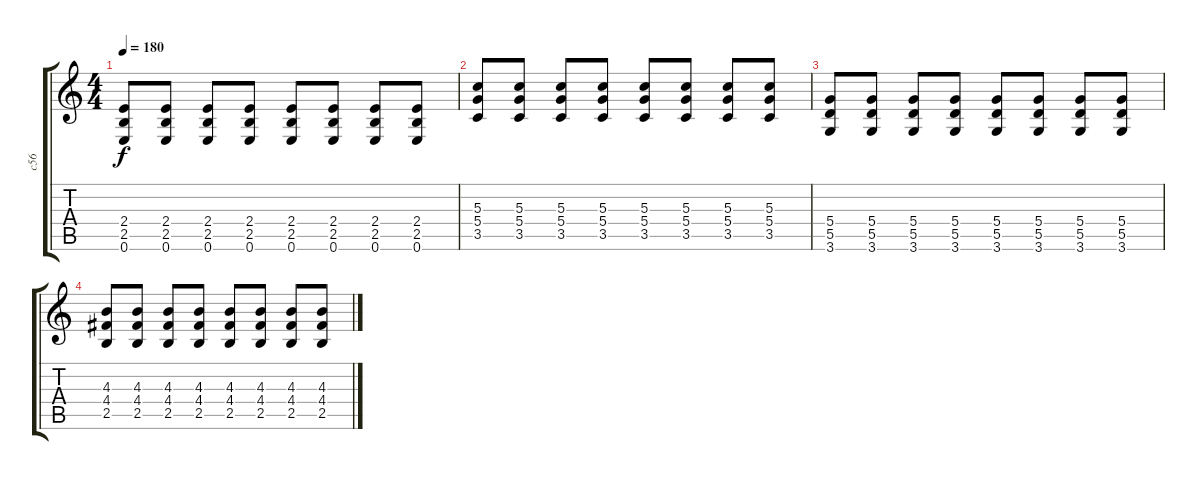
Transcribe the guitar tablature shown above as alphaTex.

\track ("c56" "c56") {instrument acousticguitarsteel}
\staff {score tabs}
\tuning (E4 B3 G3 D3 A2 E2) {hide}
\ts (4 4)
\tempo 180
\clef g2
\ks c
(2.4 2.5 0.6).8{dy f} (2.4 2.5 0.6).8 (2.4 2.5 0.6).8 (2.4 2.5 0.6).8 (2.4 2.5 0.6).8 (2.4 2.5 0.6).8 (2.4 2.5 0.6).8 (2.4 2.5 0.6).8 |
(5.3 5.4 3.5).8 (5.3 5.4 3.5).8 (5.3 5.4 3.5).8 (5.3 5.4 3.5).8 (5.3 5.4 3.5).8 (5.3 5.4 3.5).8 (5.3 5.4 3.5).8 (5.3 5.4 3.5).8 |
(5.4 5.5 3.6).8 (5.4 5.5 3.6).8 (5.4 5.5 3.6).8 (5.4 5.5 3.6).8 (5.4 5.5 3.6).8 (5.4 5.5 3.6).8 (5.4 5.5 3.6).8 (5.4 5.5 3.6).8 |
(4.3 4.4 2.5).8 (4.3 4.4 2.5).8 (4.3 4.4 2.5).8 (4.3 4.4 2.5).8 (4.3 4.4 2.5).8 (4.3 4.4 2.5).8 (4.3 4.4 2.5).8 (4.3 4.4 2.5).8
